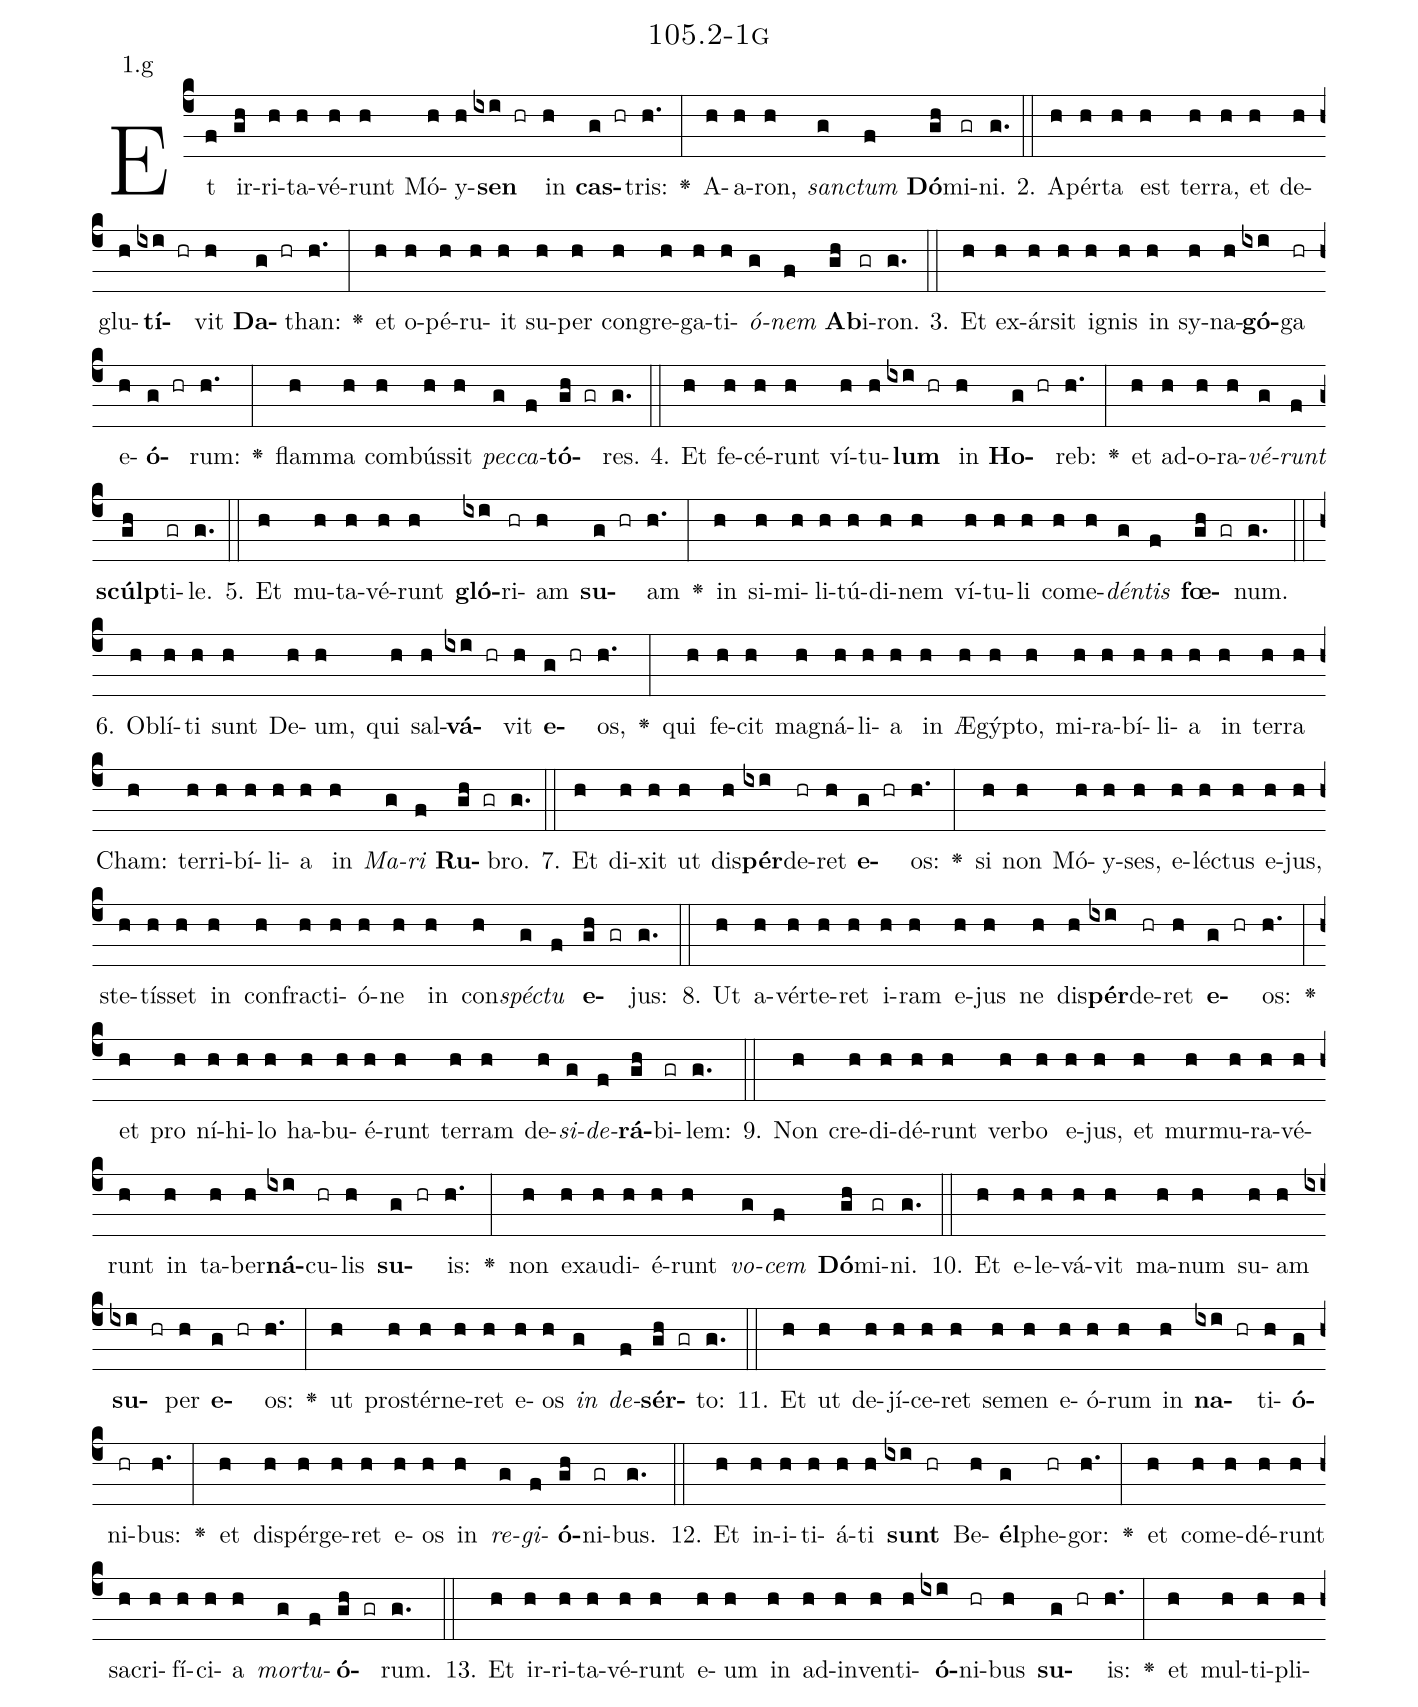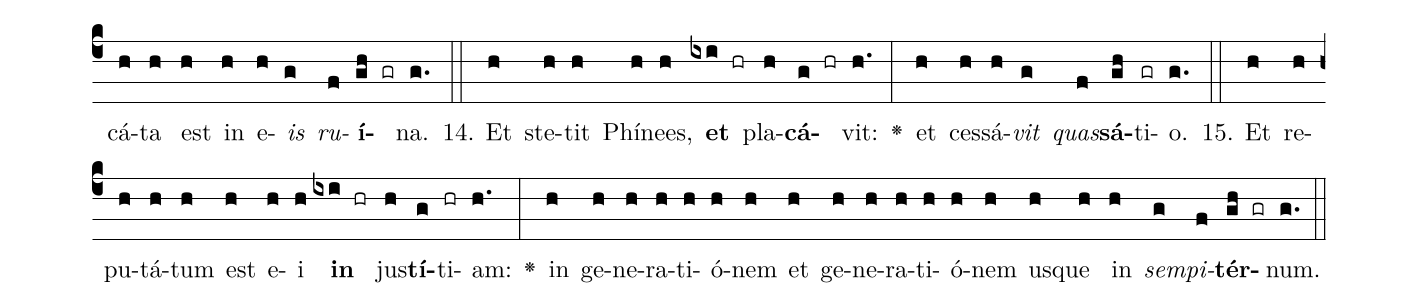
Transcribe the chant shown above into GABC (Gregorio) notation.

name: 105.2-1g;
annotation: 1.g;
%%
(c4)Et(f) ir(gh)ri(h)ta(h)vé(h)runt(h) Mó(h)y(h)<b>sen</b>(ixi hr) in(h) <b>cas</b>(g hr)tris:(h.) <v>\greheightstar</v>(:) A(h)a(h)ron,(h) <i>sanc</i>(g)<i>tum</i>(f) <b>Dó</b>(gh)mi(gr)ni.(g.) (::)
2. A(h)pér(h)ta(h) est(h) ter(h)ra,(h) et(h) de(h)glu(h)<b>tí</b>(ixi hr)vit(h) <b>Da</b>(g hr)than:(h.) <v>\greheightstar</v>(:) et(h) o(h)pé(h)ru(h)it(h) su(h)per(h) con(h)gre(h)ga(h)ti(h)<i>ó</i>(g)<i>nem</i>(f) <b>Ab</b>(gh)i(gr)ron.(g.) (::)
3. Et(h) ex(h)ár(h)sit(h) i(h)gnis(h) in(h) sy(h)na(h)<b>gó</b>(ixi)ga(hr) e(h)<b>ó</b>(g hr)rum:(h.) <v>\greheightstar</v>(:) flam(h)ma(h) com(h)bús(h)sit(h) <i>pec</i>(g)<i>ca</i>(f)<b>tó</b>(gh gr)res.(g.) (::)
4. Et(h) fe(h)cé(h)runt(h) ví(h)tu(h)<b>lum</b>(ixi hr) in(h) <b>Ho</b>(g hr)reb:(h.) <v>\greheightstar</v>(:) et(h) ad(h)o(h)ra(h)<i>vé</i>(g)<i>runt</i>(f) <b>scúlp</b>(gh)ti(gr)le.(g.) (::)
5. Et(h) mu(h)ta(h)vé(h)runt(h) <b>gló</b>(ixi)ri(hr)am(h) <b>su</b>(g hr)am(h.) <v>\greheightstar</v>(:) in(h) si(h)mi(h)li(h)tú(h)di(h)nem(h) ví(h)tu(h)li(h) com(h)e(h)<i>dén</i>(g)<i>tis</i>(f) <b>fœ</b>(gh gr)num.(g.) (::)
6. Ob(h)lí(h)ti(h) sunt(h) De(h)um,(h) qui(h) sal(h)<b>vá</b>(ixi hr)vit(h) <b>e</b>(g hr)os,(h.) <v>\greheightstar</v>(:) qui(h) fe(h)cit(h) ma(h)gná(h)li(h)a(h) in(h) Æ(h)gýp(h)to,(h) mi(h)ra(h)bí(h)li(h)a(h) in(h) ter(h)ra(h) Cham:(h) ter(h)ri(h)bí(h)li(h)a(h) in(h) <i>Ma</i>(g)<i>ri</i>(f) <b>Ru</b>(gh gr)bro.(g.) (::)
7. Et(h) di(h)xit(h) ut(h) dis(h)<b>pér</b>(ixi)de(hr)ret(h) <b>e</b>(g hr)os:(h.) <v>\greheightstar</v>(:) si(h) non(h) Mó(h)y(h)ses,(h) e(h)léc(h)tus(h) e(h)jus,(h) ste(h)tís(h)set(h) in(h) con(h)frac(h)ti(h)ó(h)ne(h) in(h) con(h)<i>spéc</i>(g)<i>tu</i>(f) <b>e</b>(gh gr)jus:(g.) (::)
8. Ut(h) a(h)vér(h)te(h)ret(h) i(h)ram(h) e(h)jus(h) ne(h) dis(h)<b>pér</b>(ixi)de(hr)ret(h) <b>e</b>(g hr)os:(h.) <v>\greheightstar</v>(:) et(h) pro(h) ní(h)hi(h)lo(h) ha(h)bu(h)é(h)runt(h) ter(h)ram(h) de(h)<i>si</i>(g)<i>de</i>(f)<b>rá</b>(gh)bi(gr)lem:(g.) (::)
9. Non(h) cre(h)di(h)dé(h)runt(h) ver(h)bo(h) e(h)jus,(h) et(h) mur(h)mu(h)ra(h)vé(h)runt(h) in(h) ta(h)ber(h)<b>ná</b>(ixi)cu(hr)lis(h) <b>su</b>(g hr)is:(h.) <v>\greheightstar</v>(:) non(h) ex(h)au(h)di(h)é(h)runt(h) <i>vo</i>(g)<i>cem</i>(f) <b>Dó</b>(gh)mi(gr)ni.(g.) (::)
10. Et(h) e(h)le(h)vá(h)vit(h) ma(h)num(h) su(h)am(h) <b>su</b>(ixi hr)per(h) <b>e</b>(g hr)os:(h.) <v>\greheightstar</v>(:) ut(h) pro(h)stér(h)ne(h)ret(h) e(h)os(h) <i>in</i>(g) <i>de</i>(f)<b>sér</b>(gh gr)to:(g.) (::)
11. Et(h) ut(h) de(h)jí(h)ce(h)ret(h) se(h)men(h) e(h)ó(h)rum(h) in(h) <b>na</b>(ixi hr)ti(h)<b>ó</b>(g)ni(hr)bus:(h.) <v>\greheightstar</v>(:) et(h) di(h)spér(h)ge(h)ret(h) e(h)os(h) in(h) <i>re</i>(g)<i>gi</i>(f)<b>ó</b>(gh)ni(gr)bus.(g.) (::)
12. Et(h) in(h)i(h)ti(h)á(h)ti(h) <b>sunt</b>(ixi hr) Be(h)<b>él</b>(g)phe(hr)gor:(h.) <v>\greheightstar</v>(:) et(h) com(h)e(h)dé(h)runt(h) sa(h)cri(h)fí(h)ci(h)a(h) <i>mor</i>(g)<i>tu</i>(f)<b>ó</b>(gh gr)rum.(g.) (::)
13. Et(h) ir(h)ri(h)ta(h)vé(h)runt(h) e(h)um(h) in(h) ad(h)in(h)ven(h)ti(h)<b>ó</b>(ixi)ni(hr)bus(h) <b>su</b>(g hr)is:(h.) <v>\greheightstar</v>(:) et(h) mul(h)ti(h)pli(h)cá(h)ta(h) est(h) in(h) e(h)<i>is</i>(g) <i>ru</i>(f)<b>í</b>(gh gr)na.(g.) (::)
14. Et(h) ste(h)tit(h) Phí(h)nees,(h) <b>et</b>(ixi hr) pla(h)<b>cá</b>(g hr)vit:(h.) <v>\greheightstar</v>(:) et(h) ces(h)sá(h)<i>vit</i>(g) <i>quas</i>(f)<b>sá</b>(gh)ti(gr)o.(g.) (::)
15. Et(h) re(h)pu(h)tá(h)tum(h) est(h) e(h)i(h) <b>in</b>(ixi hr) jus(h)<b>tí</b>(g)ti(hr)am:(h.) <v>\greheightstar</v>(:) in(h) ge(h)ne(h)ra(h)ti(h)ó(h)nem(h) et(h) ge(h)ne(h)ra(h)ti(h)ó(h)nem(h) us(h)que(h) in(h) <i>sem</i>(g)<i>pi</i>(f)<b>tér</b>(gh gr)num.(g.) (::)
